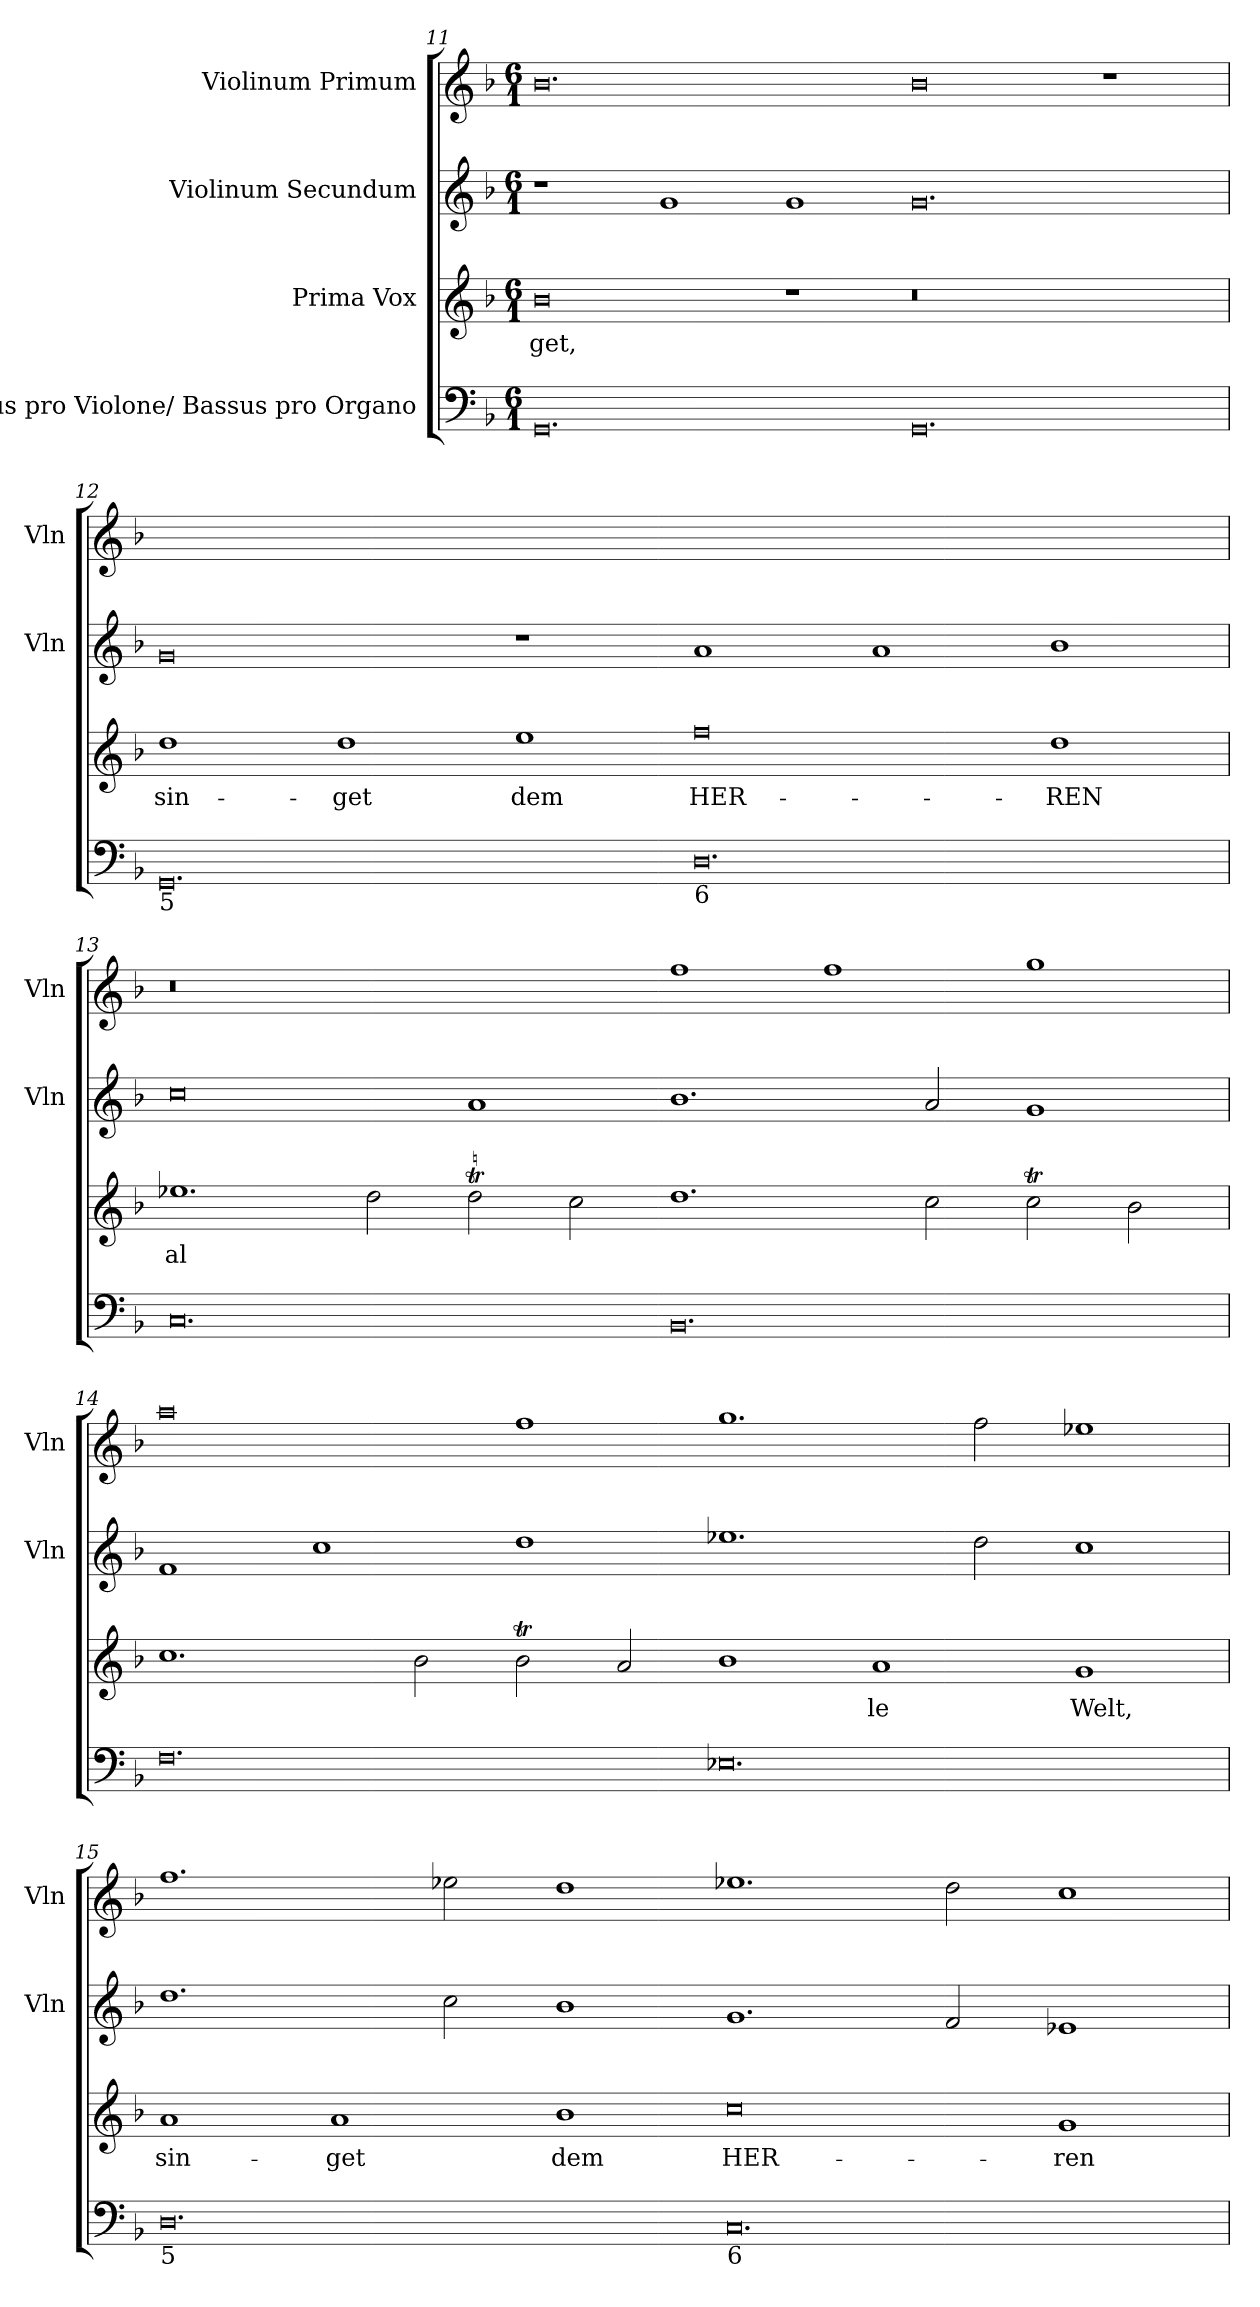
**kern	**kern	**text	**kern	**kern
*part4	*part3	*part3	*part2	*part1
*staff4	*staff3	*staff3	*staff2	*staff1
*I"Bassus pro Violone/ Bassus pro Organo	*I"Prima Vox	*	*I"Violinum Secundum	*I"Violinum Primum
*	*	*	*I'Vln	*I'Vln
*clefF4	*clefG2	*	*clefG2	*clefG2
*k[b-]	*k[b-]	*	*k[b-]	*k[b-]
*F:	*F:	*	*F:	*F:
*M6/1	*M6/1	*	*M6/1	*M6/1
=11	=11	=11	=11	=11
!	!	!LO:LY:b	!	!
0.GG	0b-	-get,	1r	0.b-
.	.	.	1g	.
.	1r	.	1g	.
0.GG	0.r	.	0.g	0b-
.	.	.	.	1r
!!LO:LB:g=z
=12	=12	=12	=12	=12
!LO:TX:b:t=5	!	!	!	!
!	!	!LO:LY:b	!	!
0.GG	1dd	sin-	0g	00.ryy
!	!	!LO:LY:b	!	!
.	1dd	-get	.	.
!	!	!LO:LY:b	!	!
.	1ee	dem	1r	.
!LO:TX:b:t=6	!	!	!	!
!	!	!LO:LY:b	!	!
0.D	0ff	HER-	1a	.
.	.	.	1a	.
!	!	!LO:LY:b	!	!
.	1dd	-REN	1b-	.
=13	=13	=13	=13	=13
!	!	!LO:LY:b	!	!
0.C	1.ee-X	al	0cc	0.r
.	2dd	.	.	.
.	2ddT	.	1a	.
.	2cc	.	.	.
0.BB-	1.dd	.	1.b-/	1ff
.	.	.	.	1ff
.	2cc	.	2a	.
.	2ccT	.	1g	1gg
.	2b-	.	.	.
=14	=14	=14	=14	=14
0.F	1.cc	.	1f	0aa
.	.	.	1cc	.
.	2b-	.	.	.
.	2b-T	.	1dd	1ff
.	2a	.	.	.
0.E-X	1b-/	.	1.ee-X	1.gg
!	!	!LO:LY:b	!	!
.	1a	le	.	.
.	.	.	2dd	2ff
!	!	!LO:LY:b	!	!
.	1g	Welt,	1cc	1ee-X
=15	=15	=15	=15	=15
!LO:TX:b:t=5	!	!	!	!
!	!	!LO:LY:b	!	!
0.D	1a	sin-	1.dd	1.ff
!	!	!LO:LY:b	!	!
.	1a	-get	.	.
.	.	.	2cc	2ee-X
!	!	!LO:LY:b	!	!
.	1b-	dem	1b-	1dd
!LO:TX:b:t=6	!	!	!	!
!	!	!LO:LY:b	!	!
0.C	0cc	HER-	1.g	1.ee-X
.	.	.	2f	2dd
!	!	!LO:LY:b	!	!
.	1g	-ren	1e-X	1cc
=	=	=	=	=
*-	*-	*-	*-	*-
